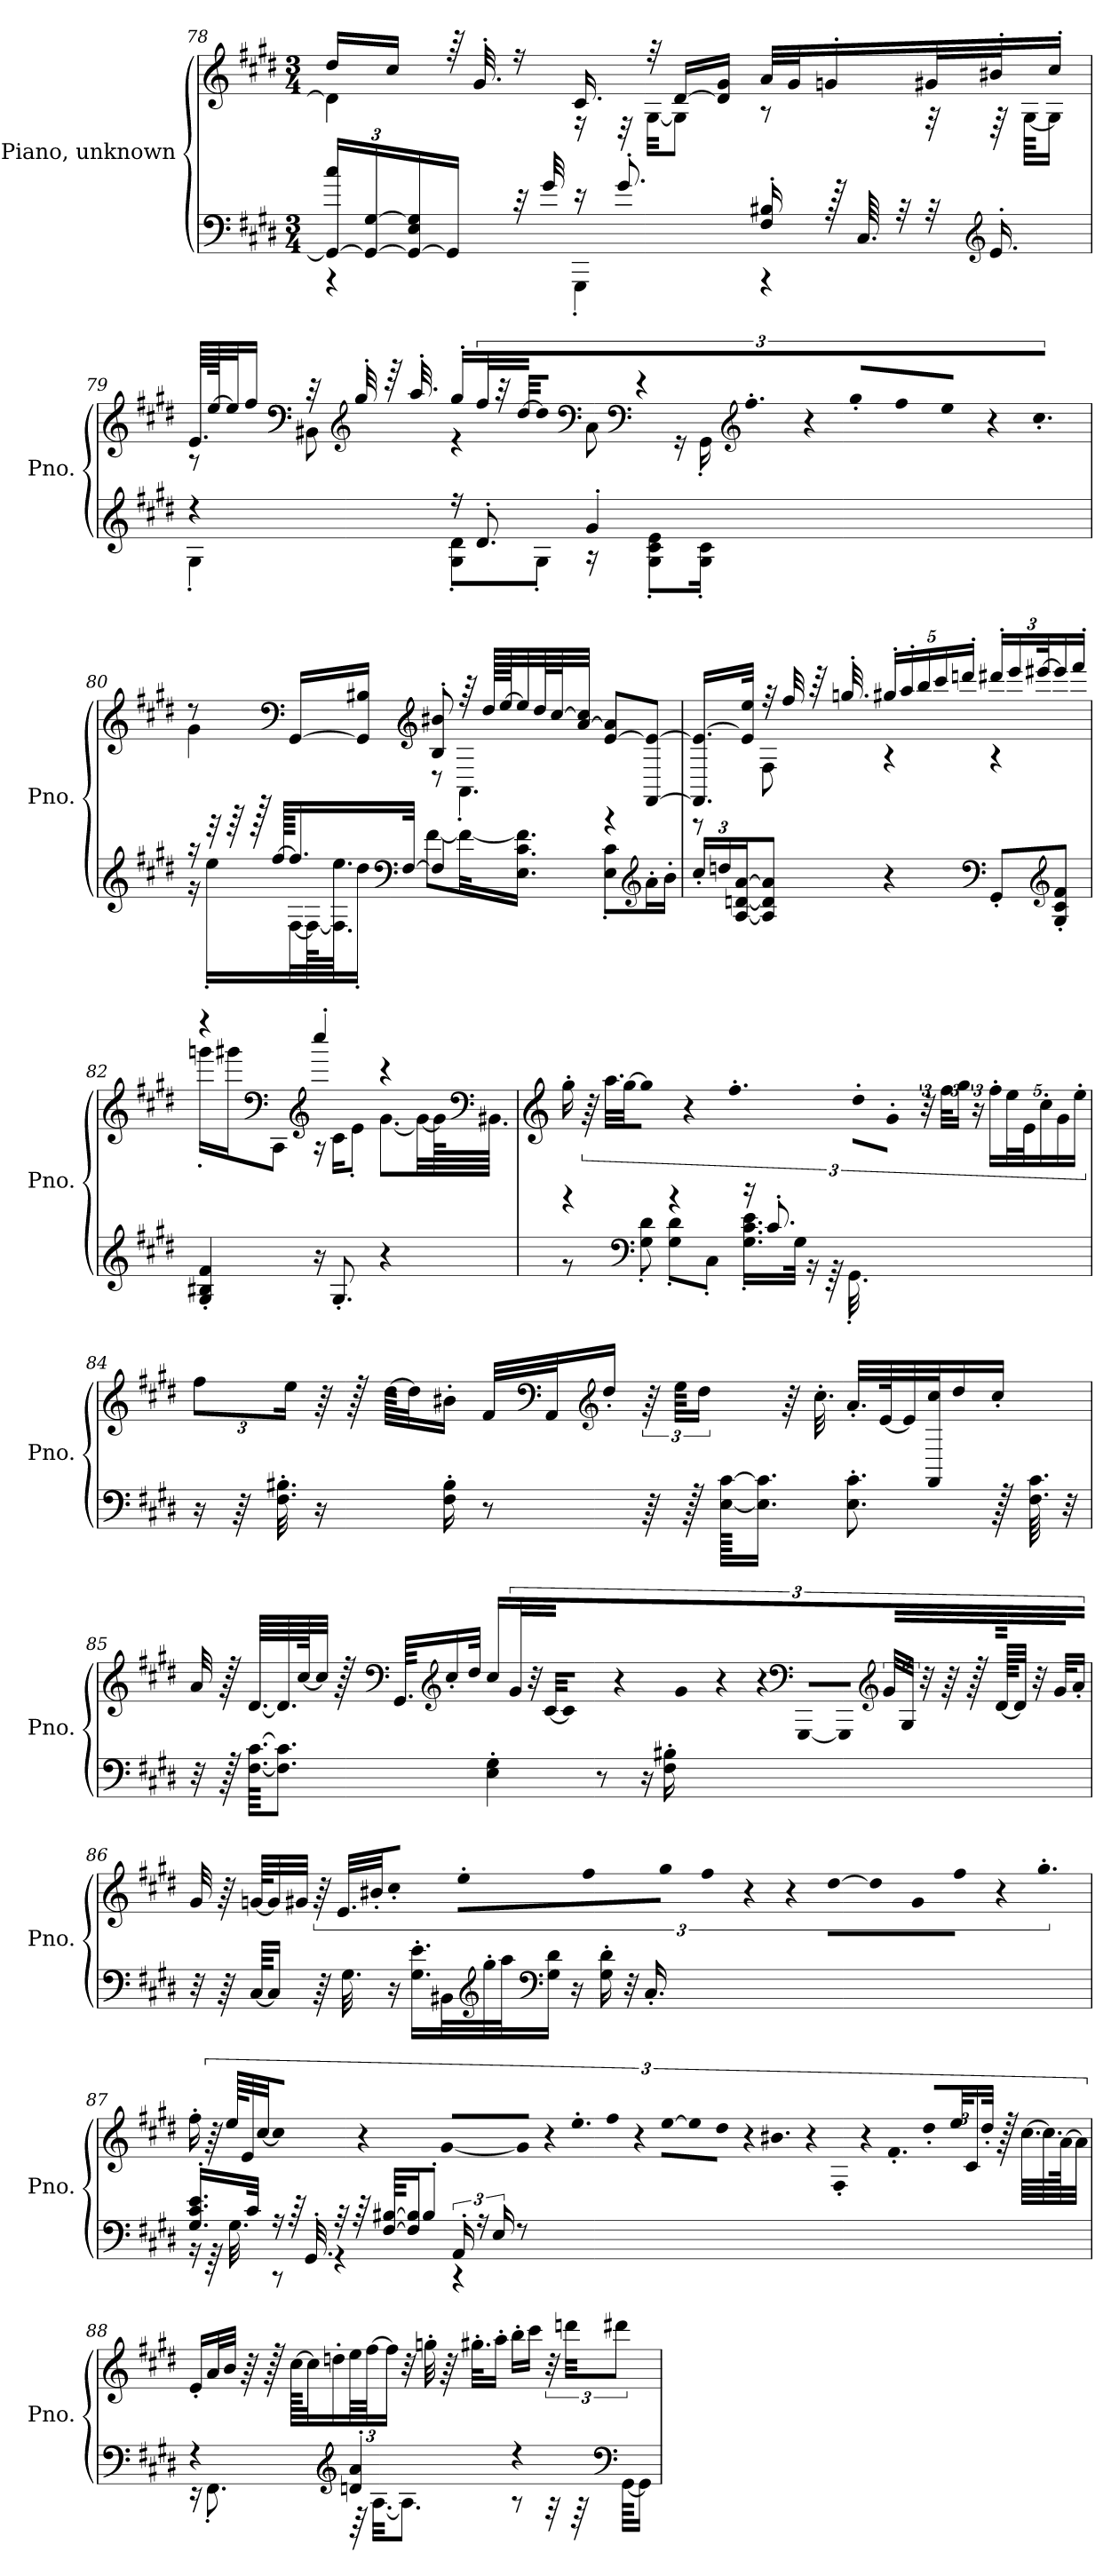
**kern	**kern
*part1	*part1
*staff2	*staff1
*I"Piano, unknown	*
*I'Pno.	*
!!LO:PB:g=z
*clefF4	*clefG2
*k[f#c#g#d#]	*k[f#c#g#d#]
*M3/4	*M3/4
*Xbrackettup	*
=78	=78
*^	*^
24GG#/_ 24cc#/LL	4r	16dd#/LL	4d#\]
24GG#/_ [24G#/	.	.	.
.	.	16cc#/JJ	.
24GG#/_ 24E/ 24G#/]	.	.	.
16GG#/JJ]	.	64r	.
.	.	32.g#'/	.
32r	.	16r	.
32g#/	.	.	.
16r	4GGG#'\	16.c#/	16r
8.g#'/	.	.	32r
.	.	32r	[32G#\KKL
.	.	[16d#/LL	8G#\J]
.	.	16d#/] 16g#/JJ	.
16F#/' 16B#X/'	4r	32a/LLL	8r
.	.	32g#/J	.
128r	.	16gn'/	.
64.C#/	.	.	.
32r	.	.	.
32r	.	32g#X/L	32r
*clefG2	*	*	*
16.e'/	.	32b#X'/J	64r
.	.	.	[64G#\KKLL
.	.	16cc#'/JJ	16G#\JJ]
!!LO:LB:g=z	!!
=79	=79	=79	=79
4r	4G#'\	64.e/LLLL	8r
.	.	[128ee/JK	.
.	.	32ee/J]	.
.	.	16ff#/JJ	.
*	*	*clefF4	*
.	.	32r	8BB#X\
*	*	*clefG2	*
.	.	32gg#'/	.
.	.	64r	.
.	.	32.aa'/	.
16r	8G#\' 8d#\'L	16gg#'/LL	4r
8.d#'/	.	48ff#/JJk	.
.	.	48r	.
.	.	[48dd#/KKL	.
.	8G#'\J	8dd#/J]	.
*	*	*clefF4	*
4g#'/	16r	128r	8C#\
*	*	*clefG2	*
.	.	64.ff#'/	.
.	.	64r	.
.	.	64gg#'/KKLL	.
.	8G#\' 8c#\' 8e\'L	16ff#/	.
.	.	16ee/JJ	16r
.	16G#\' 16c#\'Jk	64r	16e'\
.	.	32.cc#'/	.
!!LO:LB:g=z	!!
=80	=80	=80	=80
16r	16r	8r	4g#\
32r	16ee'\LL	.	.
64r	.	.	.
128r	.	.	.
[128ff#/KKKLL	.	.	.
*	*	*clefF4	*
16.ff#/]	[32F#\L	[16GG#/LL	.
.	128F#\KL_	.	.
.	64.F#\] 64.ee\JJ	.	.
.	16dd#'\JJ	16GG#/] 16B#X/JJ	.
*clefF4	*	*	*
[32F#/JJk	.	.	.
*	*	*clefG2	*
4F#/]	[8f#\L	8B#/' 8b#X/'	8r
.	32f#\KL_	64r	4.AA'\
.	.	128dd#/LLLLL	.
.	.	[128ee/JJ	.
.	16.E\ 16.c#\ 16.f#\]JJ	32ee/]	.
.	.	64dd#/L	.
.	.	[64cc#/J	.
.	.	[32a/ 32cc#/]JJJ	.
4r	8E\' 8c#\'L	[8e/ 8a/]L	.
*clefG2	*	*	*
.	16a'\L	[8FF#/ 8e/_J	.
.	16b'\JJ	.	.
*v	*v	*	*
!!LO:LB:g=z	!!
=81	=81	=81
24cc#'/LL	16.FF#/] 16.e/_LL	8r
24ddn/	.	.
[24A/ [24dn/ [24a/J	.	.
.	32e/] 32ee/JJk	.
8A/] 8d/] 8a/]J	32r	8F#\
.	32ff#/	.
.	64r	.
.	32.ggn'/	.
*	*Xbrackettup	*
4r	20gg#X'/LL	4r
.	20aa'/	.
.	20bb/	.
.	20ccc#/	.
.	20dddn'/JJ	.
*clefF4	*	*
8GG#'/L	16ddd#X'/LL	4r
.	24eee/	.
.	[48eee#X/K	.
*clefG2	*	*
8G#/' 8c#/' 8f#/'J	16eee#/]	.
.	16fff#'/JJ	.
!!LO:LB:g=z	!!
=82	=82	=82
4G#/' 4B#X/' 4f#/'	4r	16gggn'\LL
.	.	16ggg#X\J
*	*clefF4	*
.	.	8CC#\J
*	*clefG2	*
16r	4cccc#'/	16r
8.G#'/	.	16c#\KL
.	.	8e'\J
4r	4r	[8.g#\L
.	.	32g#\LL_
.	.	128g#\KL]
*	*clefF4	*
.	.	64.BB#X\JJJJ
*	*v	*v
=83	=83
*	*clefG2
*^	*
4r	8r	16gg#'\
*	*	*brackettup
.	.	96r
.	.	48.aa\LLL
.	.	[48gg#\J
*clefF4	*	*
.	8G#\' 8d#\'	16gg#\JJ]
.	.	64r
.	.	32.ff#'\
4r	8G#\' 8d#\'L	16dd#'\LL
.	.	16g#'\JJ
.	8C#'\J	48r
.	.	48ff#\KLL
.	.	24gg#\JJ
.	.	24r
*	*	*Xbrackettup
16r	16.G#\' 16.c#\' 16.e\'LL	20ff#'\LL
.	.	40ee\L
8.c#'/	.	.
.	.	40e\J
.	32G#\JJk	.
.	.	20cc#'\
.	16r	.
.	.	20g#\
.	64r	.
.	.	20ee'\JJ
.	32.GG#'\	.
*v	*v	*
!!LO:LB:g=z
=84	=84
16r	12ff#\L
64r	.
32.F#\' 32.B#X\'	.
.	24ee\Jk
16r	64r
.	128r
.	[128dd#\KKLLL
.	32dd#\J]
16F#\' 16B#\'	16b#X'\JJ
8r	32f#/LLL
*	*clefF4
.	32AA/J
*	*clefG2
.	16dd#'/JJ
*	*brackettup
64r	96r
.	96ee\KKLL
128r	.
.	24dd#\JJ
[128E\ [128c#\KKKLL	.
16.E\] 16.c#\]JJ	.
.	64r
.	32.cc#'\
8.E\' 8.c#\'	32.a'/LLL
.	[64e/K
.	32e/]
.	32FF#/ 32cc#/J
.	16dd#/
128r	16cc#'/JJ
64.F#\ 64.c#\	.
32r	.
!!LO:PB:g=z
=85	=85
32r	32a/
128r	128r
[64.F#\ [64.c#\KKKL	[64.d#/LLLL
8.F#\] 8.c#\]J	64.d#/]
.	[128cc#/JK
.	32cc#/JJJ]
.	128r
*	*clefF4
.	64.GG#/KKLL
*	*clefG2
.	16cc#'/
.	32dd#/JJk
4E\' 4G#\'	16cc#/LL
.	48g#/JJk
.	48r
.	[48c#/LLL
.	32c#/JJJ]
.	64r
.	64g#/
.	64r
.	128r
*	*clefF4
.	[128GGG#/KKLLL
.	32GGG#/JJJ]
*	*clefG2
8r	48g#/LLL
.	48G#/JJJ
.	48r
.	64r
.	128r
.	[128d#/KKLLL
.	32d#/JJJ]
16r	32r
.	32g#/KLL
16F#\' 16B#X\'	16a'/JJ
!!LO:LB:g=z
=86	=86
32r	32g#/
64r	64r
[64C#/KKLL	[64gn/KLLL
16C#/JJ]	32g/]
.	32g#X/JJJ
64r	96r
.	48.e/LLL
32.G#\	.
.	48b#X'/J
16r	16cc#'/JJ
16.G#\' 16.e\'LL	16ee'\KL
.	8ff#\
32BB#X\L	.
*clefG2	*
32gg#'\	.
32aa\J	.
*clefF4	*
16G#\ 16d#\JJ	16gg#\Jk
16r	32ff#\
.	64r
.	128r
.	[128dd#\KKKLL
16G#\' 16d#\'	16dd#\]
32r	32g#\L
16.C#'/	32ff#\JJJ
.	64r
.	32.gg#'\
!!LO:LB:g=z
=87	=87
*^	*
16.G#/' 16.c#/' 16.e/'LL	16r	16ff#'\
.	64r	96r
.	.	96ee/KLLL
.	32.G#\	.
.	.	48e/
32c#/JJk	.	.
.	.	[48cc#/
16r	8r	64cc#/JJJk]
.	.	128r
.	.	[128g#/KKLLL
.	.	32g#/JJJ]
64r	.	64r
32.GG#'/	.	32.ee'\
32r	4r	32ff#\
64r	.	64r
[64F#/ [64B#X/KKLL	.	[64ee\KLLL
16F#/] 16B#/]J	.	32ee\]
.	.	32dd#\JJJ
8B#'/J	.	128r
.	.	64.b#X\
.	.	64r
.	.	64F#'/
.	.	64r
.	.	32.f#'/
*brackettup	*	*
24AA'/	4r	16dd#'/LL
24r	.	.
*	*	*Xbrackettup
.	.	48ee/K
24E/	.	24c#/
8r	.	32dd#'/JJk
.	.	128r
.	.	[64.cc#\LLLL
.	.	64.cc#\]
.	.	[128a\JK
.	.	32a\JJJ]
!!LO:LB:g=z
=88	=88	=88
4r	16r	16e'/LL
.	8.FF#'\	32a/L
.	.	32b/JJJ
.	.	64r
.	.	128r
.	.	[128cc#\KKLLL
.	.	32cc#\J]
.	.	16ddn'\
*clefG2	*	*
4dn/' 4a/'	64r	96ee\LL
.	.	[96ff#\JJ
.	[32.A\KKL	.
.	.	24ff#\JJ]
.	8.A\J]	32r
.	.	32ggn'\
.	.	64r
.	.	32.gg#X'\KLL
.	.	16aa'\JJ
4r	8r	16bb'\LL
.	.	16ccc#\JJ
*	*	*brackettup
.	32r	48r
.	.	48dddn\KKL
.	64r	.
.	.	12ddd#X\J
*clefF4	*	*
.	[64GG#\KKLL	.
.	16GG#\JJ]	.
*v	*v	*
=	=
*-	*-
